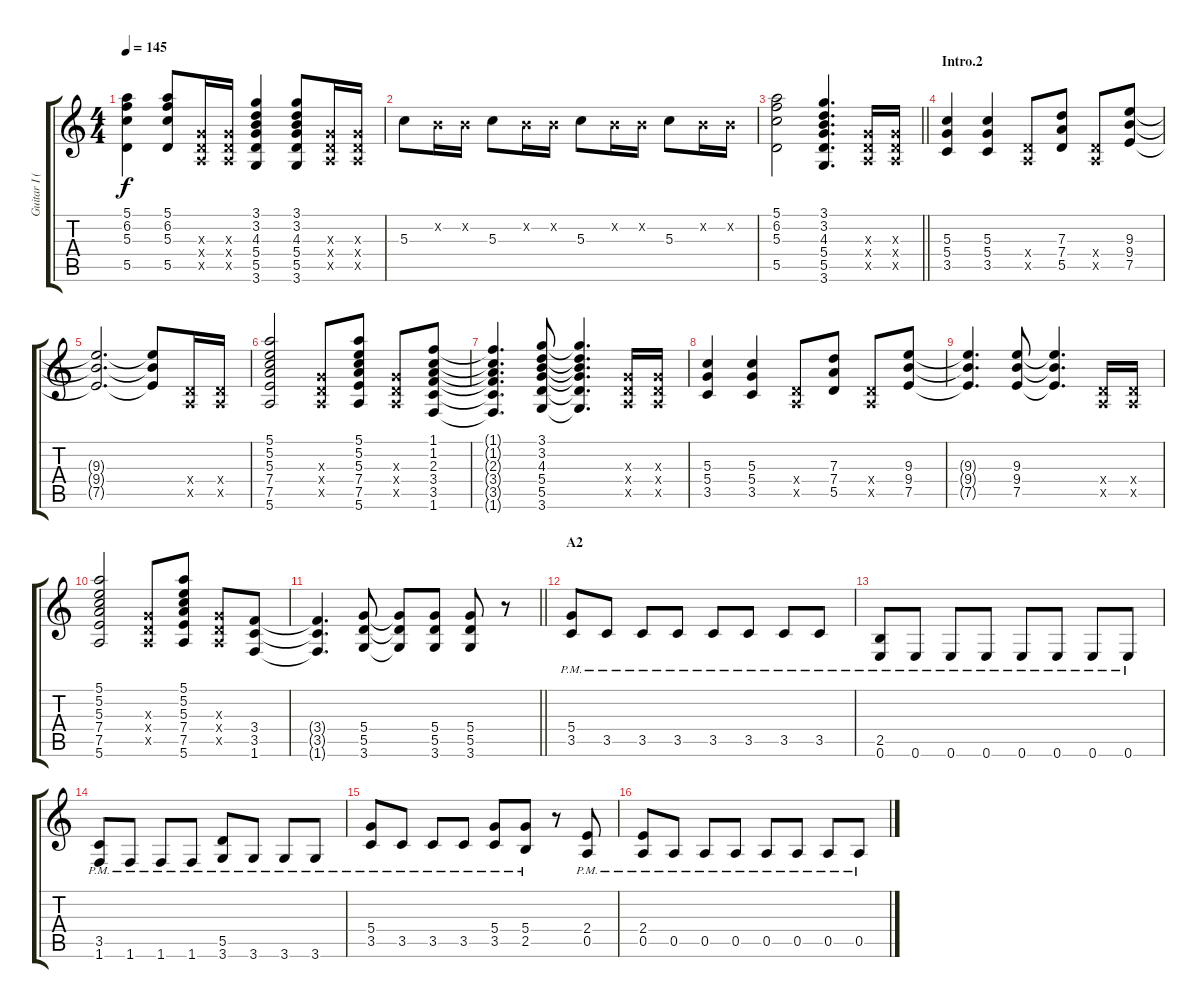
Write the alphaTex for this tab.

\track ("Guitar I (Hirasawa Yui)" "Guitar I (") {instrument overdrivenguitar}
\staff {score tabs}
\tuning (E4 B3 G3 D3 A2 E2) {hide}
\ts (4 4)
\tempo 145
\clef g2
\ks c
(5.1 6.2 5.3 5.5).4{dy f} (5.1 6.2 5.3 5.5).8 (0.3{x} 0.4{x} 0.5{x}).16 (0.3{x} 0.4{x} 0.5{x}).16 (3.1 3.2 4.3 5.4 5.5 3.6).4 (3.1 3.2 4.3 5.4 5.5 3.6).8 (0.3{x} 0.4{x} 0.5{x}).16 (0.3{x} 0.4{x} 0.5{x}).16 |
5.3.8 0.2{x}.16 0.2{x}.16 5.3.8 0.2{x}.16 0.2{x}.16 5.3.8 0.2{x}.16 0.2{x}.16 5.3.8 0.2{x}.16 0.2{x}.16 |
\barLineRight lightlight
(5.1 6.2 5.3 5.5).2 (3.1 3.2 4.3 5.4 5.5 3.6).4{d} (0.3{x} 0.4{x} 0.5{x}).16 (0.3{x} 0.4{x} 0.5{x}).16 |
\section ("" "Intro.2")
(5.3 5.4 3.5).4 (5.3 5.4 3.5).4 (0.4{x} 0.5{x}).8 (7.3 7.4 5.5).8 (0.4{x} 0.5{x}).8 (9.3 9.4 7.5).8 |
(9.3{t} 9.4{t} 7.5{t}).2{d} (9.3{t} 9.4{t} 7.5{t}).8 (0.4{x} 0.5{x}).16 (0.4{x} 0.5{x}).16 |
(5.1 5.2 5.3 7.4 7.5 5.6).2 (0.3{x} 0.4{x} 0.5{x}).8 (5.1 5.2 5.3 7.4 7.5 5.6).8 (0.3{x} 0.4{x} 0.5{x}).8 (1.1 1.2 2.3 3.4 3.5 1.6).8 |
(1.1{t} 1.2{t} 2.3{t} 3.4{t} 3.5{t} 1.6{t}).4{d} (3.1 3.2 4.3 5.4 5.5 3.6).8 (3.1{t} 3.2{t} 4.3{t} 5.4{t} 5.5{t} 3.6{t}).4{d} (0.3{x} 0.4{x} 0.5{x}).16 (0.3{x} 0.4{x} 0.5{x}).16 |
(5.3 5.4 3.5).4 (5.3 5.4 3.5).4 (0.4{x} 0.5{x}).8 (7.3 7.4 5.5).8 (0.4{x} 0.5{x}).8 (9.3 9.4 7.5).8 |
(9.3{t} 9.4{t} 7.5{t}).4{d} (9.3 9.4 7.5).8 (9.3{t} 9.4{t} 7.5{t}).4{d} (0.4{x} 0.5{x}).16 (0.4{x} 0.5{x}).16 |
(5.1 5.2 5.3 7.4 7.5 5.6).2 (0.3{x} 0.4{x} 0.5{x}).8 (5.1 5.2 5.3 7.4 7.5 5.6).8 (0.3{x} 0.4{x} 0.5{x}).8 (3.4 3.5 1.6).8 |
\barLineRight lightlight
(3.4{t} 3.5{t} 1.6{t}).4{d} (5.4 5.5 3.6).8 (5.4{t} 5.5{t} 3.6{t}).8 (5.4 5.5 3.6).8 (5.4 5.5 3.6).8 r.8 |
\section ("" "A2")
(5.4{pm} 3.5{pm}).8 3.5{pm}.8 3.5{pm}.8 3.5{pm}.8 3.5{pm}.8 3.5{pm}.8 3.5{pm}.8 3.5{pm}.8 |
(2.5{pm} 0.6{pm}).8 0.6{pm}.8 0.6{pm}.8 0.6{pm}.8 0.6{pm}.8 0.6{pm}.8 0.6{pm}.8 0.6{pm}.8 |
(3.5{pm} 1.6{pm}).8 1.6{pm}.8 1.6{pm}.8 1.6{pm}.8 (5.5{pm} 3.6{pm}).8 3.6{pm}.8 3.6{pm}.8 3.6{pm}.8 |
(5.4{pm} 3.5{pm}).8 3.5{pm}.8 3.5{pm}.8 3.5{pm}.8 (5.4{pm} 3.5{pm}).8 (5.4{pm} 2.5{pm}).8 r.8 (2.4{pm} 0.5{pm}).8 |
(2.4{pm} 0.5{pm}).8 0.5{pm}.8 0.5{pm}.8 0.5{pm}.8 0.5{pm}.8 0.5{pm}.8 0.5{pm}.8 0.5{pm}.8
